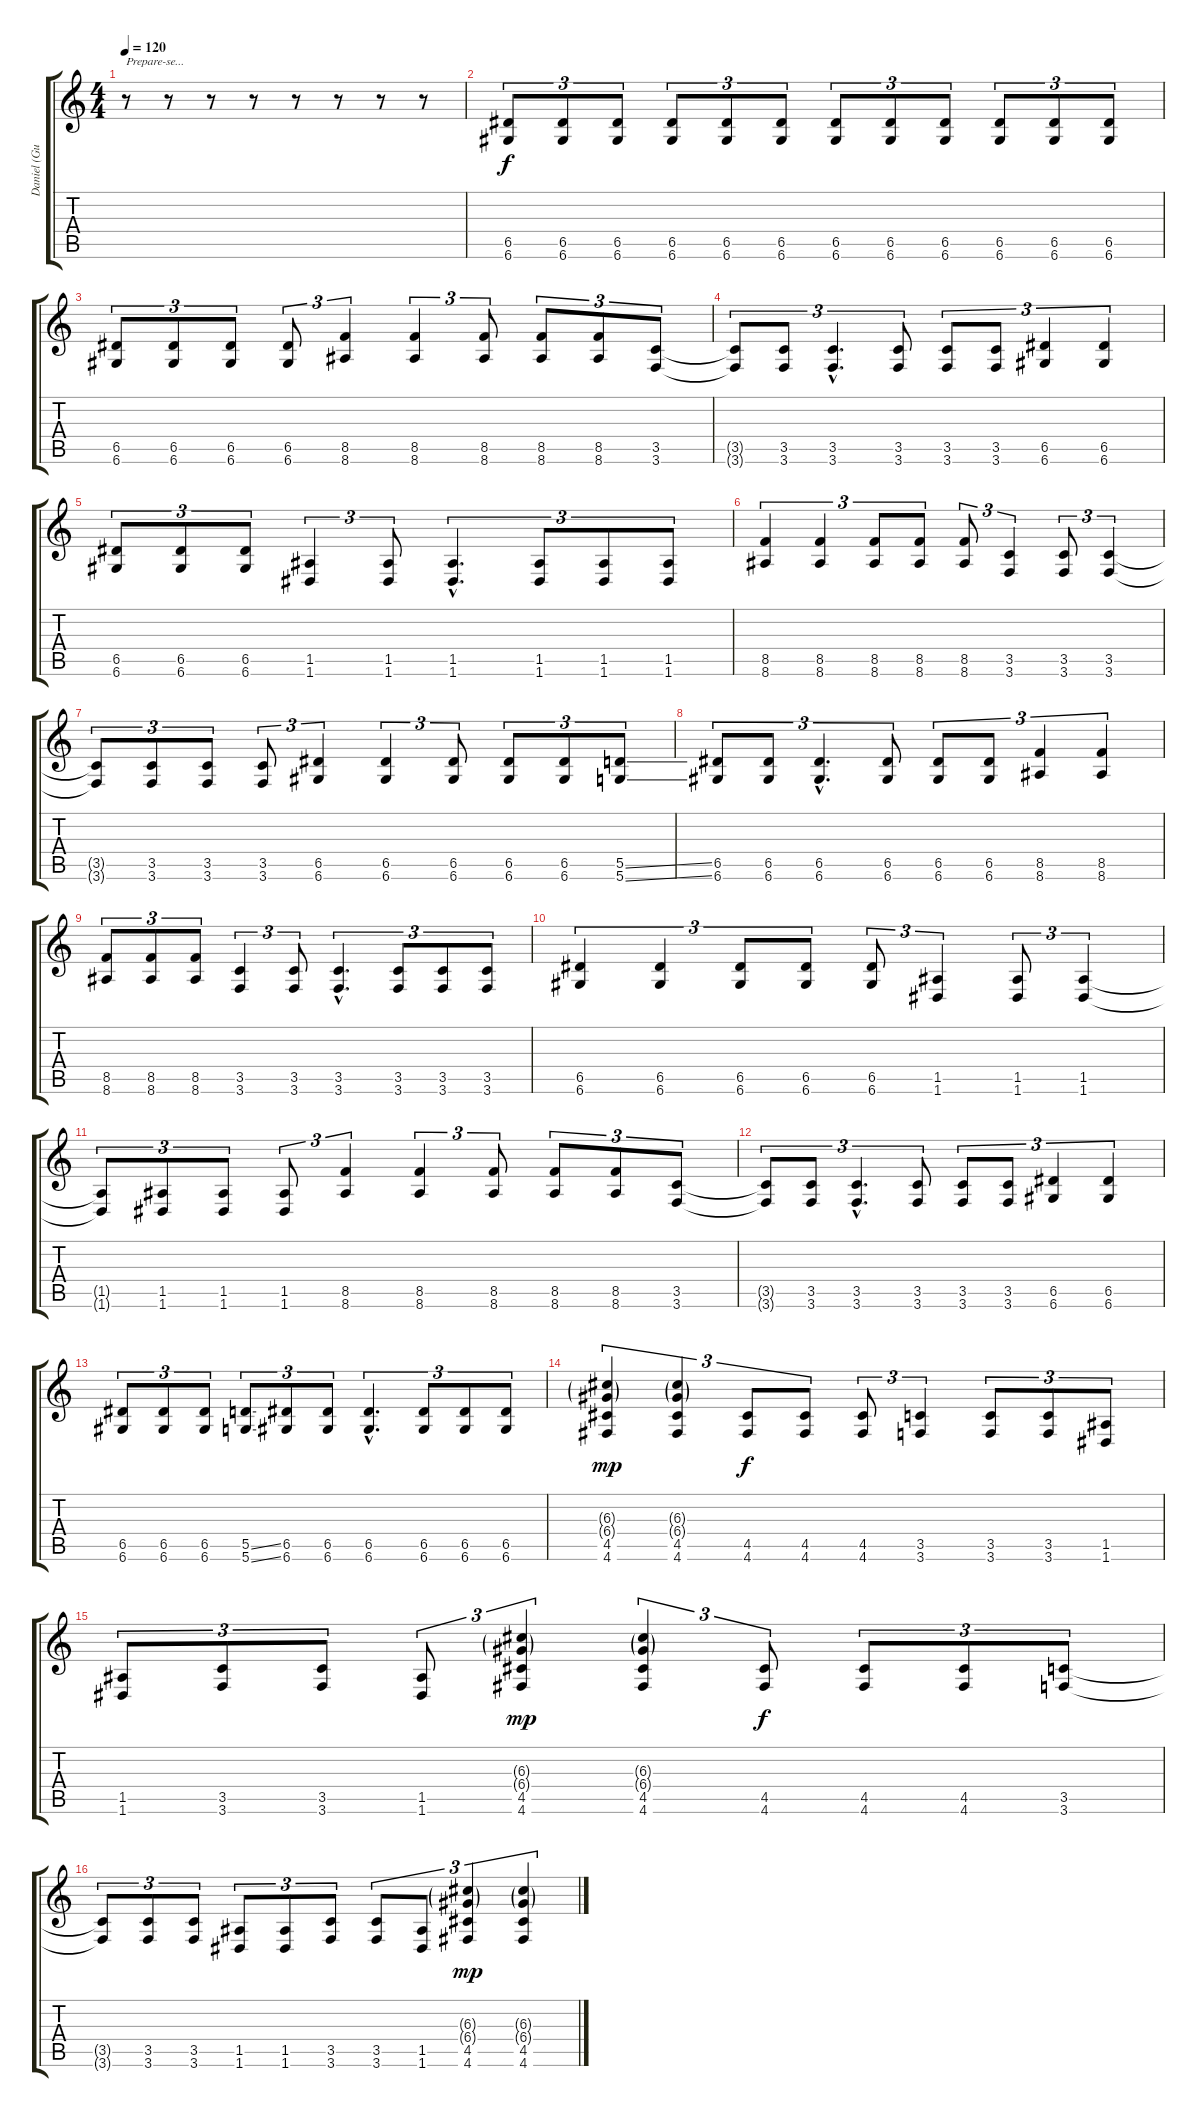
\track ("Daniel (Guitarra 1)" "Daniel (Gu") {instrument distortionguitar}
\staff {score tabs}
\tuning (E4 B3 G3 D3 A2 D2) {hide}
\ts (4 4)
\tempo 120
\clef g2
\ks c
r.8{txt "Prepare-se..." dy f instrument distortionguitar} r.8 r.8 r.8 r.8 r.8 r.8 r.8 |
(6.5 6.6).8{tu (3 2)} (6.5 6.6).8{tu (3 2) volume 12 balance 14 instrument electricguitarmuted} (6.5 6.6).8{tu (3 2)} (6.5 6.6).8{tu (3 2) volume 16 balance 14 instrument distortionguitar} (6.5 6.6).8{tu (3 2) volume 12 balance 14 instrument electricguitarmuted} (6.5 6.6).8{tu (3 2)} (6.5 6.6).8{tu (3 2) volume 16 balance 14 instrument distortionguitar} (6.5 6.6).8{tu (3 2) volume 12 balance 14 instrument electricguitarmuted} (6.5 6.6).8{tu (3 2)} (6.5 6.6).8{tu (3 2) volume 16 balance 14 instrument distortionguitar} (6.5 6.6).8{tu (3 2) volume 12 balance 14 instrument electricguitarmuted} (6.5 6.6).8{tu (3 2)} |
(6.5 6.6).8{tu (3 2) volume 16 balance 14 instrument distortionguitar} (6.5 6.6).8{tu (3 2) volume 12 balance 14 instrument electricguitarmuted} (6.5 6.6).8{tu (3 2) volume 16 balance 14 instrument distortionguitar} (6.5 6.6).8{tu (3 2) volume 12 balance 14 instrument electricguitarmuted} (8.5 8.6).4{tu (3 2) volume 16 balance 14 instrument distortionguitar} (8.5 8.6).4{tu (3 2)} (8.5 8.6).8{tu (3 2)} (8.5 8.6).8{tu (3 2)} (8.5 8.6).8{tu (3 2)} (3.5 3.6).8{tu (3 2)} |
(3.5{t} 3.6{t}).8{tu (3 2)} (3.5 3.6).8{tu (3 2)} (3.5{hac} 3.6{hac}).4{d tu (3 2)} (3.5 3.6).8{tu (3 2)} (3.5 3.6).8{tu (3 2)} (3.5 3.6).8{tu (3 2)} (6.5 6.6).4{tu (3 2)} (6.5 6.6).4{tu (3 2)} |
(6.5 6.6).8{tu (3 2)} (6.5 6.6).8{tu (3 2)} (6.5 6.6).8{tu (3 2)} (1.5 1.6).4{tu (3 2)} (1.5 1.6).8{tu (3 2)} (1.5{hac} 1.6{hac}).4{d tu (3 2)} (1.5 1.6).8{tu (3 2)} (1.5 1.6).8{tu (3 2)} (1.5 1.6).8{tu (3 2)} |
(8.5 8.6).4{tu (3 2)} (8.5 8.6).4{tu (3 2)} (8.5 8.6).8{tu (3 2)} (8.5 8.6).8{tu (3 2)} (8.5 8.6).8{tu (3 2)} (3.5 3.6).4{tu (3 2)} (3.5 3.6).8{tu (3 2)} (3.5 3.6).4{tu (3 2)} |
(3.5{t} 3.6{t}).8{tu (3 2)} (3.5 3.6).8{tu (3 2)} (3.5 3.6).8{tu (3 2)} (3.5 3.6).8{tu (3 2)} (6.5 6.6).4{tu (3 2)} (6.5 6.6).4{tu (3 2)} (6.5 6.6).8{tu (3 2)} (6.5 6.6).8{tu (3 2)} (6.5 6.6).8{tu (3 2)} (5.5{ss} 5.6{ss}).8{tu (3 2)} |
(6.5 6.6).8{tu (3 2)} (6.5 6.6).8{tu (3 2)} (6.5{hac} 6.6{hac}).4{d tu (3 2)} (6.5 6.6).8{tu (3 2)} (6.5 6.6).8{tu (3 2)} (6.5 6.6).8{tu (3 2)} (8.5 8.6).4{tu (3 2)} (8.5 8.6).4{tu (3 2)} |
(8.5 8.6).8{tu (3 2)} (8.5 8.6).8{tu (3 2)} (8.5 8.6).8{tu (3 2)} (3.5 3.6).4{tu (3 2)} (3.5 3.6).8{tu (3 2)} (3.5{hac} 3.6{hac}).4{d tu (3 2)} (3.5 3.6).8{tu (3 2)} (3.5 3.6).8{tu (3 2)} (3.5 3.6).8{tu (3 2)} |
(6.5 6.6).4{tu (3 2)} (6.5 6.6).4{tu (3 2)} (6.5 6.6).8{tu (3 2)} (6.5 6.6).8{tu (3 2)} (6.5 6.6).8{tu (3 2)} (1.5 1.6).4{tu (3 2)} (1.5 1.6).8{tu (3 2)} (1.5 1.6).4{tu (3 2)} |
(1.5{t} 1.6{t}).8{tu (3 2)} (1.5 1.6).8{tu (3 2)} (1.5 1.6).8{tu (3 2)} (1.5 1.6).8{tu (3 2)} (8.5 8.6).4{tu (3 2)} (8.5 8.6).4{tu (3 2)} (8.5 8.6).8{tu (3 2)} (8.5 8.6).8{tu (3 2)} (8.5 8.6).8{tu (3 2)} (3.5 3.6).8{tu (3 2)} |
(3.5{t} 3.6{t}).8{tu (3 2)} (3.5 3.6).8{tu (3 2)} (3.5{hac} 3.6{hac}).4{d tu (3 2)} (3.5 3.6).8{tu (3 2)} (3.5 3.6).8{tu (3 2)} (3.5 3.6).8{tu (3 2)} (6.5 6.6).4{tu (3 2)} (6.5 6.6).4{tu (3 2)} |
(6.5 6.6).8{tu (3 2)} (6.5 6.6).8{tu (3 2)} (6.5 6.6).8{tu (3 2)} (5.5{ss} 5.6{ss}).8{tu (3 2)} (6.5 6.6).8{tu (3 2)} (6.5 6.6).8{tu (3 2)} (6.5{hac} 6.6{hac}).4{d tu (3 2)} (6.5 6.6).8{tu (3 2)} (6.5 6.6).8{tu (3 2)} (6.5 6.6).8{tu (3 2)} |
(6.3{g} 6.4{g} 4.5 4.6).4{tu (3 2) dy mp} (6.3{g} 6.4{g} 4.5 4.6).4{tu (3 2)} (4.5 4.6).8{tu (3 2) dy f} (4.5 4.6).8{tu (3 2)} (4.5 4.6).8{tu (3 2)} (3.5 3.6).4{tu (3 2)} (3.5 3.6).8{tu (3 2)} (3.5 3.6).8{tu (3 2)} (1.5 1.6).8{tu (3 2)} |
(1.5 1.6).8{tu (3 2)} (3.5 3.6).8{tu (3 2)} (3.5 3.6).8{tu (3 2)} (1.5 1.6).8{tu (3 2)} (6.3{g} 6.4{g} 4.5 4.6).4{tu (3 2) dy mp} (6.3{g} 6.4{g} 4.5 4.6).4{tu (3 2)} (4.5 4.6).8{tu (3 2) dy f} (4.5 4.6).8{tu (3 2)} (4.5 4.6).8{tu (3 2)} (3.5 3.6).8{tu (3 2)} |
(3.5{t} 3.6{t}).8{tu (3 2)} (3.5 3.6).8{tu (3 2)} (3.5 3.6).8{tu (3 2)} (1.5 1.6).8{tu (3 2)} (1.5 1.6).8{tu (3 2)} (3.5 3.6).8{tu (3 2)} (3.5 3.6).8{tu (3 2)} (1.5 1.6).8{tu (3 2)} (6.3{g} 6.4{g} 4.5 4.6).4{tu (3 2) dy mp} (6.3{g} 6.4{g} 4.5 4.6).4{tu (3 2)}
